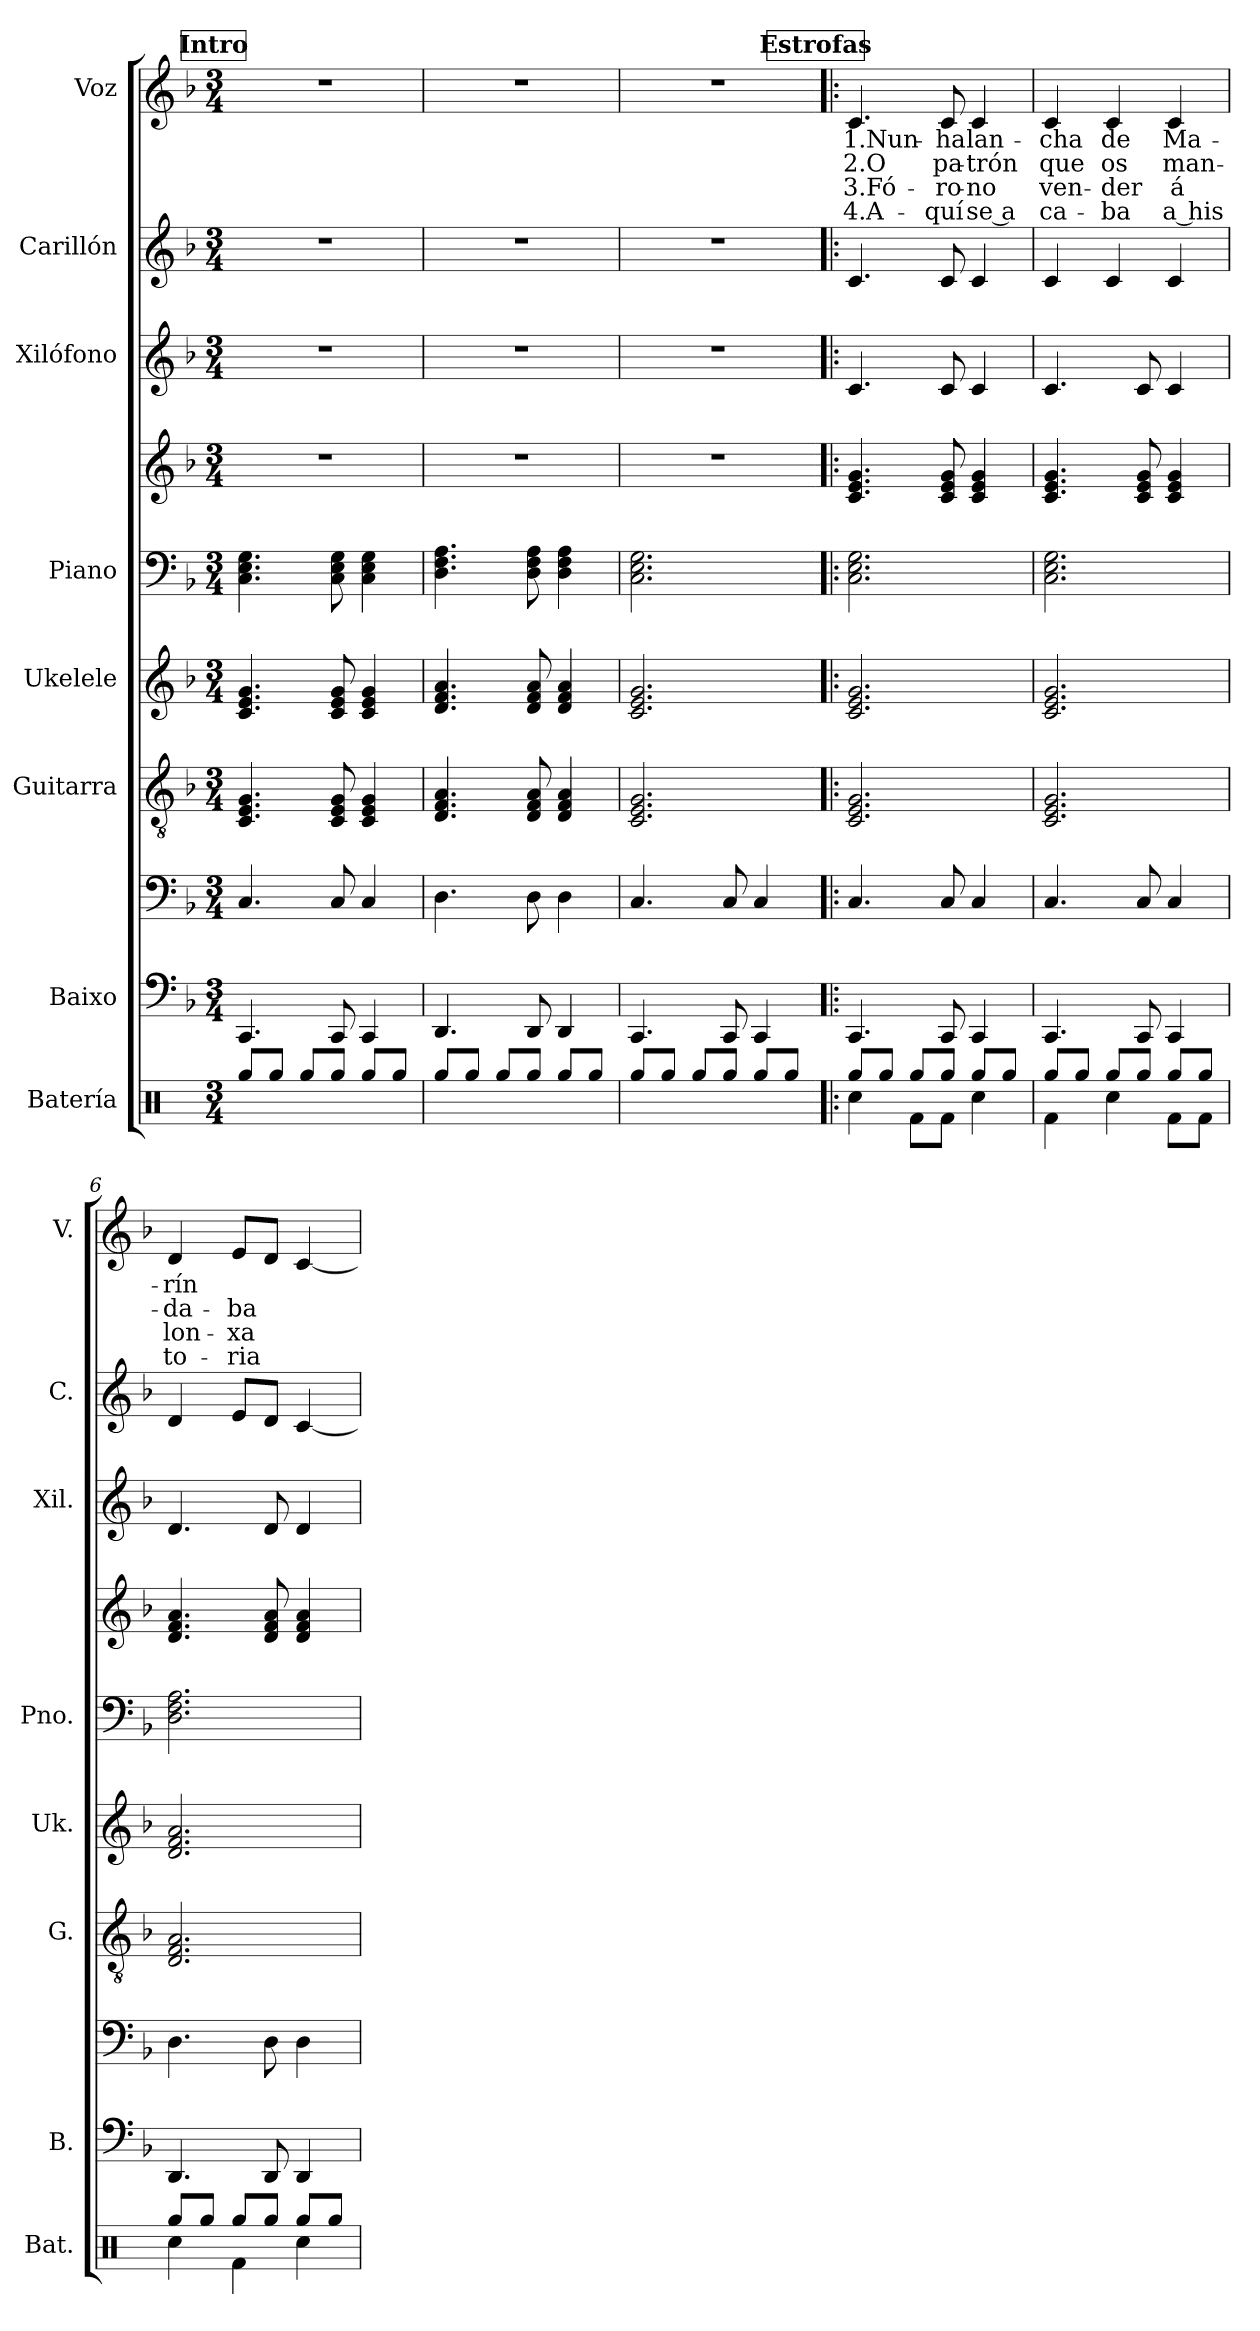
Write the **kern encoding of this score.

**kern	**kern	**kern	**kern	**kern	**kern	**kern	**kern	**kern	**kern	**text	**text	**text	**text
*part8	*part7	*part7	*part6	*part5	*part4	*part4	*part3	*part2	*part1	*part1	*part1	*part1	*part1
*staff10	*staff9	*staff8	*staff7	*staff6	*staff5	*staff4	*staff3	*staff2	*staff1	*staff1	*staff1	*staff1	*staff1
*I"Batería	*I"Baixo	*	*I"Guitarra	*I"Ukelele	*I"Piano	*	*I"Xilófono	*I"Carillón	*I"Voz	*	*	*	*
*I'Bat.	*I'B.	*	*I'G.	*I'Uk.	*I'Pno.	*	*I'Xil.	*I'C.	*I'V.	*	*	*	*
*	*stria4	*	*	*	*	*	*	*	*	*	*	*	*
*clefX	*	*clefF4	*clefGv2	*clefG2	*clefF4	*clefG2	*clefG2	*clefG2	*clefG2	*	*	*	*
*	*ITrd7c12	*ITrd7c12	*	*	*	*	*ITrd-7c-12	*ITrd-14c-24	*	*	*	*	*
*k[]	*k[b-]	*k[b-]	*k[b-]	*k[b-]	*k[b-]	*k[b-]	*k[b-]	*k[b-]	*k[b-]	*	*	*	*
*M3/4	*M3/4	*M3/4	*M3/4	*M3/4	*M3/4	*M3/4	*M3/4	*M3/4	*M3/4	*	*	*	*
!!LO:REH:place=s1:a:B:fs=14:t=Intro
=1	=1	=1	=1	=1	=1	=1	=1	=1	=1	=1	=1	=1	=1
8Rgg/L	4.CCC	4.CC/	4.C/ 4.E/ 4.G/	4.c/ 4.e/ 4.g/	4.C\ 4.E\ 4.G\	2.r	2.r	2.r	2.r	.	.	.	.
8Rgg/J	.	.	.	.	.	.	.	.	.	.	.	.	.
8Rgg/L	.	.	.	.	.	.	.	.	.	.	.	.	.
8Rgg/J	8CCC	8CC/	8C/ 8E/ 8G/	8c/ 8e/ 8g/	8C\ 8E\ 8G\	.	.	.	.	.	.	.	.
8Rgg/L	4CCC	4CC/	4C/ 4E/ 4G/	4c/ 4e/ 4g/	4C\ 4E\ 4G\	.	.	.	.	.	.	.	.
8Rgg/J	.	.	.	.	.	.	.	.	.	.	.	.	.
=2	=2	=2	=2	=2	=2	=2	=2	=2	=2	=2	=2	=2	=2
8Rgg/L	4.DDD	4.DD\	4.D/ 4.F/ 4.A/	4.d/ 4.f/ 4.a/	4.D\ 4.F\ 4.A\	2.r	2.r	2.r	2.r	.	.	.	.
8Rgg/J	.	.	.	.	.	.	.	.	.	.	.	.	.
8Rgg/L	.	.	.	.	.	.	.	.	.	.	.	.	.
8Rgg/J	8DDD	8DD\	8D/ 8F/ 8A/	8d/ 8f/ 8a/	8D\ 8F\ 8A\	.	.	.	.	.	.	.	.
8Rgg/L	4DDD	4DD\	4D/ 4F/ 4A/	4d/ 4f/ 4a/	4D\ 4F\ 4A\	.	.	.	.	.	.	.	.
8Rgg/J	.	.	.	.	.	.	.	.	.	.	.	.	.
=3	=3	=3	=3	=3	=3	=3	=3	=3	=3	=3	=3	=3	=3
8Rgg/L	4.CCC	4.CC/	2.C/ 2.E/ 2.G/	2.c/ 2.e/ 2.g/	2.C\ 2.E\ 2.G\	2.r	2.r	2.r	2.r	.	.	.	.
8Rgg/J	.	.	.	.	.	.	.	.	.	.	.	.	.
8Rgg/L	.	.	.	.	.	.	.	.	.	.	.	.	.
8Rgg/J	8CCC	8CC/	.	.	.	.	.	.	.	.	.	.	.
8Rgg/L	4CCC	4CC/	.	.	.	.	.	.	.	.	.	.	.
8Rgg/J	.	.	.	.	.	.	.	.	.	.	.	.	.
!!LO:REH:place=s1:a:B:fs=14:t=Estrofas
=4!|:	=4!|:	=4!|:	=4!|:	=4!|:	=4!|:	=4!|:	=4!|:	=4!|:	=4!|:	=4!|:	=4!|:	=4!|:	=4!|:
*^	*	*	*	*	*	*	*	*	*	*	*	*	*
!	!	!	!	!	!	!	!	!	!	!	!LO:LY:b	!LO:LY:b	!LO:LY:b	!LO:LY:b
8Rgg/L	4Rcc\	4.CCC	4.CC/	2.C/ 2.E/ 2.G/	2.c/ 2.e/ 2.g/	2.C\ 2.E\ 2.G\	4.c/ 4.e/ 4.g/	4.cc/	4.ccc/	4.c/	1.Nun-	2.O	3.Fó-	4.A-
8Rgg/J	.	.	.	.	.	.	.	.	.	.	.	.	.	.
8Rgg/L	8Rf\L	.	.	.	.	.	.	.	.	.	.	.	.	.
!	!	!	!	!	!	!	!	!	!	!	!LO:LY:b	!LO:LY:b	!LO:LY:b	!LO:LY:b
8Rgg/J	8Rf\J	8CCC	8CC/	.	.	.	8c/ 8e/ 8g/	8cc/	8ccc/	8c/	-ha	pa-	-ro-	-quí
!	!	!	!	!	!	!	!	!	!	!	!LO:LY:b	!LO:LY:b	!LO:LY:b	!LO:LY:b
8Rgg/L	4Rcc\	4CCC	4CC/	.	.	.	4c/ 4e/ 4g/	4cc/	4ccc/	4c/	lan-	-trón	-no	se a
8Rgg/J	.	.	.	.	.	.	.	.	.	.	.	.	.	.
=5	=5	=5	=5	=5	=5	=5	=5	=5	=5	=5	=5	=5	=5	=5
!	!	!	!	!	!	!	!	!	!	!	!LO:LY:b	!LO:LY:b	!LO:LY:b	!LO:LY:b
8Rgg/L	4Rf\	4.CCC	4.CC/	2.C/ 2.E/ 2.G/	2.c/ 2.e/ 2.g/	2.C\ 2.E\ 2.G\	4.c/ 4.e/ 4.g/	4.cc/	4ccc/	4c/	-cha	que	ven-	-ca-
8Rgg/J	.	.	.	.	.	.	.	.	.	.	.	.	.	.
!	!	!	!	!	!	!	!	!	!	!	!LO:LY:b	!LO:LY:b	!LO:LY:b	!LO:LY:b
8Rgg/L	4Rcc\	.	.	.	.	.	.	.	4ccc/	4c/	de	os	-der	-ba
8Rgg/J	.	8CCC	8CC/	.	.	.	8c/ 8e/ 8g/	8cc/	.	.	.	.	.	.
!	!	!	!	!	!	!	!	!	!	!	!LO:LY:b	!LO:LY:b	!LO:LY:b	!LO:LY:b
8Rgg/L	8Rf\L	4CCC	4CC/	.	.	.	4c/ 4e/ 4g/	4cc/	4ccc/	4c/	Ma-	man-	á	a his
8Rgg/J	8Rf\J	.	.	.	.	.	.	.	.	.	.	.	.	.
=6	=6	=6	=6	=6	=6	=6	=6	=6	=6	=6	=6	=6	=6	=6
!	!	!	!	!	!	!	!	!	!	!	!LO:LY:b	!LO:LY:b	!LO:LY:b	!LO:LY:b
8Rgg/L	4Rcc\	4.DDD	4.DD\	2.D/ 2.F/ 2.A/	2.d/ 2.f/ 2.a/	2.D\ 2.F\ 2.A\	4.d/ 4.f/ 4.a/	4.dd/	4ddd/	4d/	-rín	-da-	lon-	-to-
8Rgg/J	.	.	.	.	.	.	.	.	.	.	.	.	.	.
!	!	!	!	!	!	!	!	!	!	!	!	!LO:LY:b	!LO:LY:b	!LO:LY:b
8Rgg/L	4Rf\	.	.	.	.	.	.	.	8eee/L	8e/L	.	-ba	-xa	-ria
8Rgg/J	.	8DDD	8DD\	.	.	.	8d/ 8f/ 8a/	8dd/	8ddd/J	8d/J	.	.	.	.
8Rgg/L	4Rcc\	4DDD	4DD\	.	.	.	4d/ 4f/ 4a/	4dd/	[4ccc/	[4c/	.	.	.	.
8Rgg/J	.	.	.	.	.	.	.	.	.	.	.	.	.	.
*v	*v	*	*	*	*	*	*	*	*	*	*	*	*	*
=	=	=	=	=	=	=	=	=	=	=	=	=	=
*-	*-	*-	*-	*-	*-	*-	*-	*-	*-	*-	*-	*-	*-
